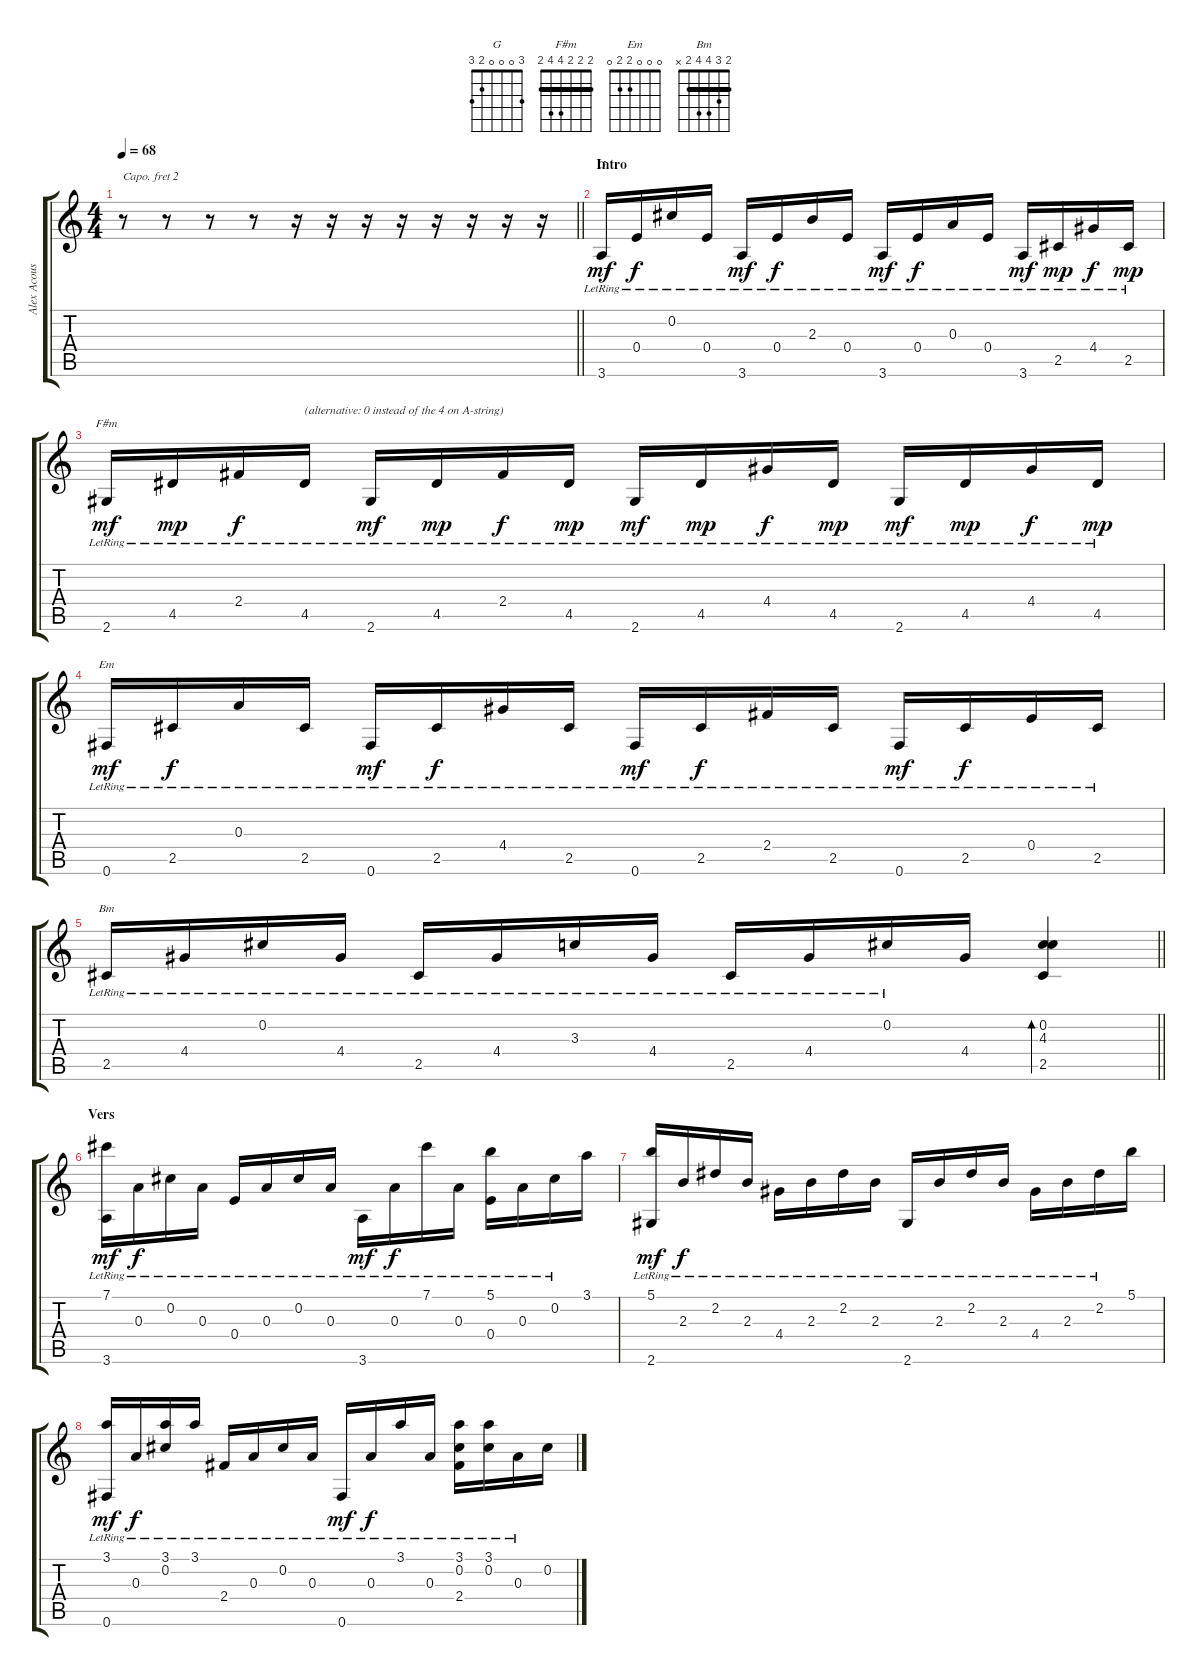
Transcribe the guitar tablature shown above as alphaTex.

\track ("Alex Acoustic" "Alex Acous") {instrument acousticguitarnylon}
\staff {score tabs}
\capo 2
\tuning (E4 B3 G3 D3 A2 E2) {hide}
\chord ("G" 3 0 0 0 2 3)
\chord ("F#m" 2 2 2 4 4 2) {barre 2}
\chord ("Em" 0 0 0 2 2 0)
\chord ("Bm" 2 3 4 4 2 x) {barre 2}
\ts (4 4)
\tempo 68
\clef g2
\barLineRight lightlight
\ks c
r.8{dy mf instrument acousticguitarnylon} r.8 r.8 r.8 r.16 r.16 r.16 r.16 r.16 r.16 r.16 r.16 |
\section ("" "Intro")
3.6{lr}.16{ch "G"} 0.4{lr}.16{dy f} 0.2{lr}.16 0.4{lr}.16 3.6{lr}.16{dy mf} 0.4{lr}.16{dy f} 2.3{lr}.16 0.4{lr}.16 3.6{lr}.16{dy mf} 0.4{lr}.16{dy f} 0.3{lr}.16 0.4{lr}.16 3.6{lr}.16{dy mf} 2.5{lr}.16{dy mp} 4.4{lr}.16{dy f} 2.5{lr}.16{dy mp} |
2.6{lr}.16{ch "F#m" dy mf} 4.5{lr}.16{dy mp} 2.4{lr}.16{dy f} 4.5{lr}.16{txt "(alternative: 0 instead of the 4 on A-string)"} 2.6{lr}.16{dy mf} 4.5{lr}.16{dy mp} 2.4{lr}.16{dy f} 4.5{lr}.16{dy mp} 2.6{lr}.16{dy mf} 4.5{lr}.16{dy mp} 4.4{lr}.16{dy f} 4.5{lr}.16{dy mp} 2.6{lr}.16{dy mf} 4.5{lr}.16{dy mp} 4.4{lr}.16{dy f} 4.5{lr}.16{dy mp} |
0.6{lr}.16{ch "Em" dy mf} 2.5{lr}.16{dy f} 0.3{lr}.16 2.5{lr}.16 0.6{lr}.16{dy mf} 2.5{lr}.16{dy f} 4.4{lr}.16 2.5{lr}.16 0.6{lr}.16{dy mf} 2.5{lr}.16{dy f} 2.4{lr}.16 2.5{lr}.16 0.6{lr}.16{dy mf} 2.5{lr}.16{dy f} 0.4{lr}.16 2.5{lr}.16 |
\barLineRight lightlight
2.5{lr}.16{ch "Bm"} 4.4{lr}.16 0.2{lr}.16 4.4{lr}.16 2.5{lr}.16 4.4{lr}.16 3.3{lr}.16 4.4{lr}.16 2.5{lr}.16 4.4{lr}.16 0.2{lr}.16 4.4.16 (0.2 4.3 2.5).4{bd 120} |
\section ("" "Vers")
(7.1{lr} 3.6{lr}).16{dy mf} 0.3{lr}.16{dy f} 0.2{lr}.16 0.3{lr}.16 0.4{lr}.16 0.3{lr}.16 0.2{lr}.16 0.3{lr}.16 3.6{lr}.16{dy mf} 0.3{lr}.16{dy f} 7.1{lr}.16 0.3{lr}.16 (5.1{lr} 0.4{lr}).16 0.3{lr}.16 0.2{lr}.16 3.1.16 |
(5.1{lr} 2.6{lr}).16{dy mf} 2.3{lr}.16{dy f} 2.2{lr}.16 2.3{lr}.16 4.4{lr}.16 2.3{lr}.16 2.2{lr}.16 2.3{lr}.16 2.6{lr}.16 2.3{lr}.16 2.2{lr}.16 2.3{lr}.16 4.4{lr}.16 2.3{lr}.16 2.2{lr}.16 5.1.16 |
(3.1{lr} 0.6{lr}).16{dy mf} 0.3{lr}.16{dy f} (3.1{lr} 0.2{lr}).16 3.1{lr}.16 2.4{lr}.16 0.3{lr}.16 0.2{lr}.16 0.3{lr}.16 0.6{lr}.16{dy mf} 0.3{lr}.16{dy f} 3.1{lr}.16 0.3{lr}.16 (3.1 0.2 2.4{lr}).16 (3.1{lr} 0.2{lr}).16 0.3{lr}.16 0.2.16
